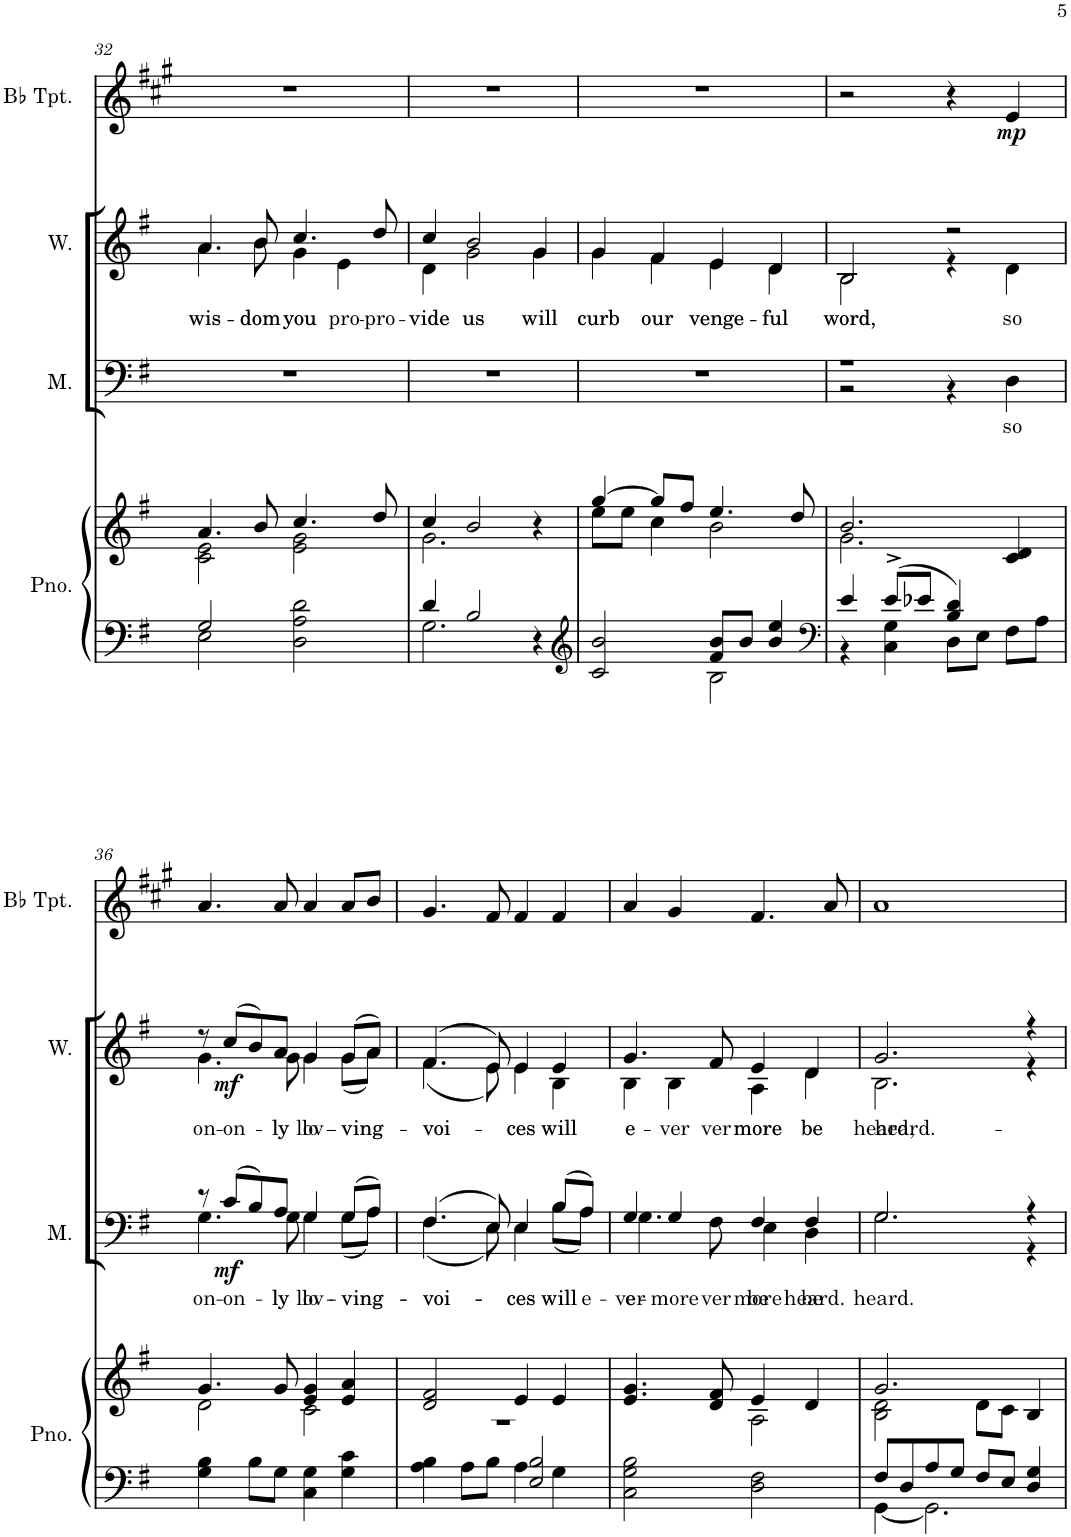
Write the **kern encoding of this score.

**kern	**kern	**kern	**text	**dynam	**kern	**text	**dynam	**kern	**dynam
*part4	*part4	*part3	*part3	*part3	*part2	*part2	*part2	*part1	*part1
*staff5	*staff4	*staff3	*staff3	*staff3	*staff2	*staff2	*staff2	*staff1	*staff1
*I"Piano	*	*I"Men	*	*	*I"Women	*	*	*I"Bb Trumpet	*
*I'Pno.	*	*I'M.	*	*	*I'W.	*	*	*I'Bb Tpt.	*
!!LO:PB:g=z
*clefF4	*clefG2	*clefF4	*	*	*clefG2	*	*	*clefG2	*
*	*	*	*	*	*	*	*	*Trd1c2	*
*k[f#]	*k[f#]	*k[f#]	*	*	*k[f#]	*	*	*k[f#c#g#]	*
*M4/4	*M4/4	*M4/4	*	*	*M4/4	*	*	*M4/4	*
=32	=32	=32	=32	=32	=32	=32	=32	=32	=32
*^	*^	*	*	*	*	*	*	*	*
!	!	!	!	!	!	!	!	!LO:LY:b	!	!	!
*	*	*	*	*	*	*	*^	*	*	*	*
!	!	!	!	!	!	!	!	!	!LO:LY:b	!	!	!
2G/	2E\	4.a/	2c\ 2e\	1r	.	.	4.a/	4.a\	wis-	.	1r	.
!	!	!	!	!	!	!	!	!	!LO:LY:b	!	!	!
!	!	!	!	!	!	!	!	!	!LO:LY:b	!	!	!
.	.	8b/	.	.	.	.	8b/	8b\	-dom	.	.	.
!	!	!	!	!	!	!	!	!	!LO:LY:b	!	!	!
!	!	!	!	!	!	!	!	!	!LO:LY:b	!	!	!
2D\ 2A\ 2d\	2ryy	4.cc/	2e\ 2g\	.	.	.	4.cc/	4g\	you	.	.	.
!	!	!	!	!	!	!	!	!	!LO:LY:b	!	!	!
.	.	.	.	.	.	.	.	4e\	pro-	.	.	.
!	!	!	!	!	!	!	!	!	!LO:LY:b	!	!	!
.	.	8dd/	.	.	.	.	8dd/	.	pro-	.	.	.
=33	=33	=33	=33	=33	=33	=33	=33	=33	=33	=33	=33	=33
!	!	!	!	!	!	!	!	!	!LO:LY:b	!	!	!
!	!	!	!	!	!	!	!	!	!LO:LY:b	!	!	!
4d/	2.G\	4cc/	2.g\	1r	.	.	4cc/	4d\	-vide	.	1r	.
!	!	!	!	!	!	!	!	!	!LO:LY:b	!	!	!
!	!	!	!	!	!	!	!	!	!LO:LY:b	!	!	!
2B/	.	2b/	.	.	.	.	2b/	2g\	us	.	.	.
!	!	!	!	!	!	!	!	!	!LO:LY:b	!	!	!
!	!	!	!	!	!	!	!	!	!LO:LY:b	!	!	!
4r	4ryy	4r	4ryy	.	.	.	4g/	4g\	will	.	.	.
=34	=34	=34	=34	=34	=34	=34	=34	=34	=34	=34	=34	=34
*clefG2	*	*	*	*	*	*	*	*	*	*	*	*
!	!	!	!	!	!	!	!	!	!LO:LY:b	!	!	!
!	!	!	!	!	!	!	!	!	!LO:LY:b	!	!	!
2c/ 2b/	2ryy	[4gg/	8ee\L	1r	.	.	4g/	4g\	curb	.	1r	.
.	.	.	8ee\J	.	.	.	.	.	.	.	.	.
!	!	!	!	!	!	!	!	!	!LO:LY:b	!	!	!
!	!	!	!	!	!	!	!	!	!LO:LY:b	!	!	!
.	.	8gg/L]	4cc\	.	.	.	4f#/	4f#\	our	.	.	.
.	.	8ff#/J	.	.	.	.	.	.	.	.	.	.
!	!	!	!	!	!	!	!	!	!LO:LY:b	!	!	!
!	!	!	!	!	!	!	!	!	!LO:LY:b	!	!	!
8f#/ 8b/L	2B\	4.ee/	2b\	.	.	.	4e/	4e\	venge-	.	.	.
8b/J	.	.	.	.	.	.	.	.	.	.	.	.
!	!	!	!	!	!	!	!	!	!LO:LY:b	!	!	!
!	!	!	!	!	!	!	!	!	!LO:LY:b	!	!	!
4b/ 4ee/	.	.	.	.	.	.	4d/	4d\	-ful	.	.	.
.	.	8dd/	.	.	.	.	.	.	.	.	.	.
=35	=35	=35	=35	=35	=35	=35	=35	=35	=35	=35	=35	=35
*clefF4	*	*	*	*	*	*	*	*	*	*	*	*
*	*	*	*	*^	*	*	*	*	*	*	*	*
!	!	!	!	!	!	!	!	!	!	!LO:LY:b	!	!	!
!	!	!	!	!	!	!	!	!	!	!LO:LY:b	!	!	!
4e/	4r	2.b/	2.g\	1r	2r	.	.	2B/	2B\	word,	.	2r	.
8e^/L	4C\ 4G\	.	.	.	.	.	.	.	.	.	.	.	.
8e-X/J	.	.	.	.	.	.	.	.	.	.	.	.	.
4B/ 4d/	8D\L	.	.	.	4r	.	.	2r	4r	.	.	4r	.
.	8E\J	.	.	.	.	.	.	.	.	.	.	.	.
!	!	!	!	!	!	!LO:LY:b	!	!	!	!LO:LY:b	!	!	!LO:DY:b
8F#\L	4ryy	4c/ 4d/	4ryy	.	4D\	so	.	.	4d\	so	.	4e/	mp
8A\J	.	.	.	.	.	.	.	.	.	.	.	.	.
*v	*v	*	*	*	*	*	*	*	*	*	*	*	*
!!LO:LB:g=z
=36	=36	=36	=36	=36	=36	=36	=36	=36	=36	=36	=36	=36
!	!	!	!	!	!LO:LY:b	!	!	!	!LO:LY:b	!	!	!
4G\ 4B\	4.g/	2d\	8r	4.G\	on-	.	8r	4.g\	on-	.	4.a/	.
!	!	!	!	!	!LO:LY:b	!LO:DY:b	!	!	!LO:LY:b	!LO:DY:b	!	!
.	.	.	(8c/L	.	on-	mf	(8cc/L	.	on-	mf	.	.
8B\L	.	.	8B/)	.	.	.	8b/)	.	.	.	.	.
!	!	!	!	!	!LO:LY:b	!	!	!	!	!	!	!
!	!	!	!	!	!LO:LY:b	!	!	!	!LO:LY:b	!	!	!
!	!	!	!	!	!	!	!	!	!LO:LY:b	!	!	!
8G\J	8g/	.	8A/J	8G\	-ly	.	8a/J	8g\	-ly	.	8a/	.
!	!	!	!	!	!LO:LY:b	!	!	!	!	!	!	!
!	!	!	!	!	!LO:LY:b	!	!	!	!LO:LY:b	!	!	!
!	!	!	!	!	!	!	!	!	!LO:LY:b	!	!	!
4C\ 4G\	4e/ 4g/	2c\	4G/	4G\	lo-	.	4g/	4g\	lo-	.	4a/	.
!	!	!	!	!	!LO:LY:b	!	!	!	!	!	!	!
!	!	!	!	!	!LO:LY:b	!	!	!	!LO:LY:b	!	!	!
!	!	!	!	!	!	!	!	!	!LO:LY:b	!	!	!
4G\ 4c\	4e/ 4a/	.	(8G/L	(8G\L	-ving-	.	(8g/L	(8g\L	-ving-	.	8a/L	.
.	.	.	8A/J)	8A\J)	.	.	8a/J)	8a\J)	.	.	8b/J	.
=37	=37	=37	=37	=37	=37	=37	=37	=37	=37	=37	=37	=37
*^	*	*	*	*	*	*	*	*	*	*	*	*
!	!	!	!	!	!	!LO:LY:b	!	!	!	!	!	!	!
!	!	!	!	!	!	!LO:LY:b	!	!	!	!LO:LY:b	!	!	!
!	!	!	!	!	!	!	!	!	!	!LO:LY:b	!	!	!
4A\ 4B\	2ryy	2d/ 2f#/	1r	(4.F#/	(4.F#\	-voi-	.	(4.f#/	(4.f#\	-voi-	.	4.g#/	.
8A\L	.	.	.	.	.	.	.	.	.	.	.	.	.
8B\J	.	.	.	8E/)	8E\)	.	.	8e/)	8e\)	.	.	8f#/	.
!	!	!	!	!	!	!LO:LY:b	!	!	!	!	!	!	!
!	!	!	!	!	!	!LO:LY:b	!	!	!	!LO:LY:b	!	!	!
!	!	!	!	!	!	!	!	!	!	!LO:LY:b	!	!	!
2E/ 2B/	4A\	4e/	.	4E/	4E\	-ces	.	4e/	4e\	-ces	.	4f#/	.
!	!	!	!	!	!	!LO:LY:b	!	!	!	!	!	!	!
!	!	!	!	!	!	!LO:LY:b	!	!	!	!LO:LY:b	!	!	!
!	!	!	!	!	!	!	!	!	!	!LO:LY:b	!	!	!
.	4G\	4e/	.	(8B/L	(8B\L	will-	.	4e/	4B\	will	.	4f#/	.
!	!	!	!	!	!	!LO:LY:b	!	!	!	!	!	!	!
.	.	.	.	8A/J)	8A\J)	e-	.	.	.	.	.	.	.
*v	*v	*	*	*	*	*	*	*	*	*	*	*	*
=38	=38	=38	=38	=38	=38	=38	=38	=38	=38	=38	=38	=38
!	!	!	!	!	!LO:LY:b	!	!	!	!	!	!	!
!	!	!	!	!	!LO:LY:b	!	!	!	!LO:LY:b	!	!	!
!	!	!	!	!	!	!	!	!	!LO:LY:b	!	!	!
2C\ 2G\ 2B\	4.e/ 4.g/	2ryy	4G/	4.G\	-e-	.	4.g/	4B\	e-	.	4a/	.
!	!	!	!	!	!LO:LY:b	!	!	!	!LO:LY:b	!	!	!
.	.	.	4G/	.	more	.	.	4B\	-ver	.	4g#/	.
!	!	!	!	!	!LO:LY:b	!	!	!	!LO:LY:b	!	!	!
.	8d/ 8f#/	.	.	8F#\	-ver	.	8f#/	.	-ver	.	.	.
!	!	!	!	!	!LO:LY:b	!	!	!	!	!	!	!
!	!	!	!	!	!LO:LY:b	!	!	!	!LO:LY:b	!	!	!
!	!	!	!	!	!	!	!	!	!LO:LY:b	!	!	!
2D\ 2F#\	4e/	2A\	4F#/	4E\	more	.	4e/	4A\	more	.	4.f#/	.
!	!	!	!	!	!LO:LY:b	!	!	!	!	!	!	!
!	!	!	!	!	!LO:LY:b	!	!	!	!LO:LY:b	!	!	!
!	!	!	!	!	!	!	!	!	!LO:LY:b	!	!	!
.	4d/	.	4F#/	4D\	be	.	4d/	4d\	be	.	.	.
.	.	.	.	.	.	.	.	.	.	.	8a/	.
=39	=39	=39	=39	=39	=39	=39	=39	=39	=39	=39	=39	=39
*^	*	*	*	*	*	*	*	*	*	*	*	*
!	!	!	!	!	!	!LO:LY:b	!	!	!	!LO:LY:b	!	!	!
!	!	!	!	!	!	!	!	!	!	!LO:LY:b	!	!	!
8F#/L	[4GG\	2.g/	2B\ 2d\	2.G/	2.G\	heard.	.	2.g/	2.B\	heard,	.	1a	.
8D/	.	.	.	.	.	.	.	.	.	.	.	.	.
8A/	2.GG\]	.	.	.	.	.	.	.	.	.	.	.	.
8G/J	.	.	.	.	.	.	.	.	.	.	.	.	.
8F#/L	.	.	8d\L	.	.	.	.	.	.	.	.	.	.
8E/J	.	.	8c\J	.	.	.	.	.	.	.	.	.	.
4D/ 4G/	.	4B/	4ryy	4r	4r	.	.	4r	4r	.	.	.	.
*v	*v	*	*	*v	*v	*	*	*v	*v	*	*	*	*
*	*v	*v	*	*	*	*	*	*	*	*
=	=	=	=	=	=	=	=	=	=
*-	*-	*-	*-	*-	*-	*-	*-	*-	*-
